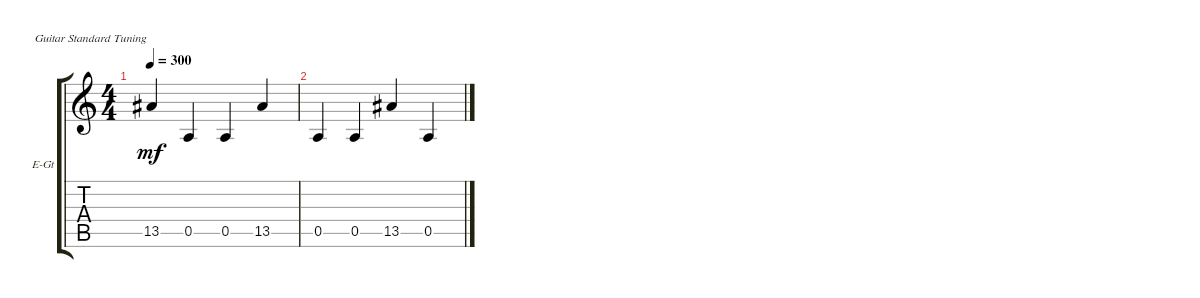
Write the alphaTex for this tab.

\defaultSystemsLayout 4
\bracketExtendMode groupsimilarinstruments
\firstSystemTrackNameOrientation horizontal
\otherSystemsTrackNameOrientation horizontal
\track ("Уауауау" "E-Gt") {instrument distortionguitar}
\staff {score tabs}
\tuning (E4 B3 G3 D3 A2 E2)
\ts (4 4)
\tempo 300
\clef g2
\ks c
13.5.4{dy mf} 0.5.4 0.5.4 13.5.4 |
0.5.4 0.5.4 13.5.4 0.5.4
